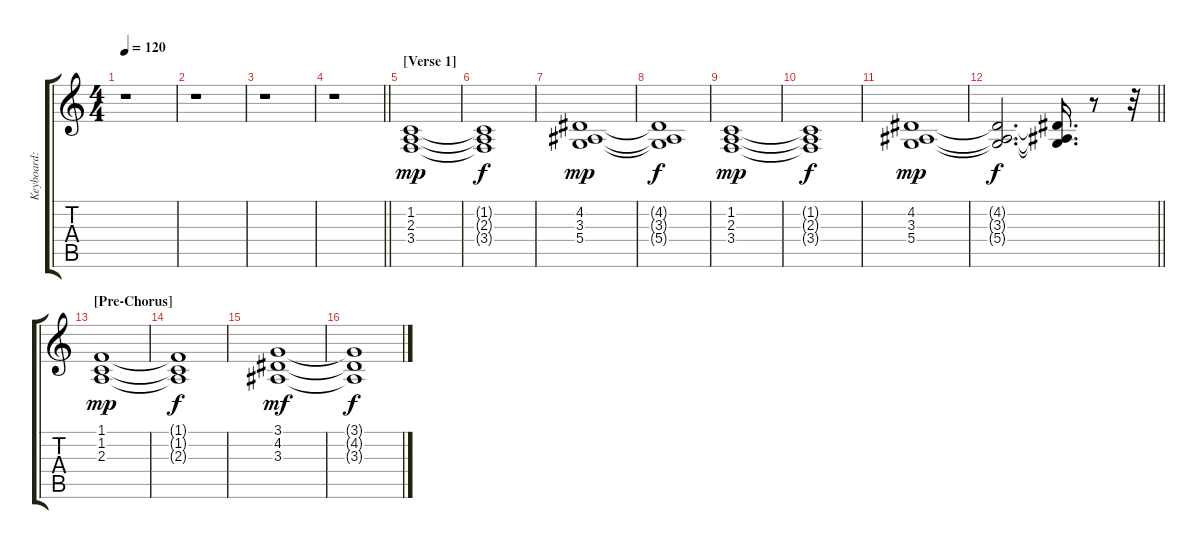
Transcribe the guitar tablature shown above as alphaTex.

\track ("Keyboard: Polysynth" "Keyboard: ") {instrument pad3polysynth}
\staff {score tabs}
\tuning (E4 B3 G3 D3 A2 E2) {hide}
\ts (4 4)
\tempo 120
\clef g2
\ks c
r.1{dy mp} |
r.1 |
r.1 |
\barLineRight lightlight
r.1 |
\section ("" "[Verse 1]")
(1.2 2.3 3.4).1 |
(1.2{t} 2.3{t} 3.4{t}).1{dy f} |
(4.2 3.3 5.4).1{dy mp} |
(4.2{t} 3.3{t} 5.4{t}).1{dy f} |
(1.2 2.3 3.4).1{dy mp} |
(1.2{t} 2.3{t} 3.4{t}).1{dy f} |
(4.2 3.3 5.4).1{dy mp} |
\barLineRight lightlight
(4.2{t} 3.3{t} 5.4{t}).2{d dy f} (4.2{t} 3.3{t} 5.4{t}).16{d} r.8 r.32 |
\section ("" "[Pre-Chorus]")
(1.1 1.2 2.3).1{dy mp} |
(1.1{t} 1.2{t} 2.3{t}).1{dy f} |
(3.1 4.2 3.3).1{dy mf} |
(3.1{t} 4.2{t} 3.3{t}).1{dy f}
